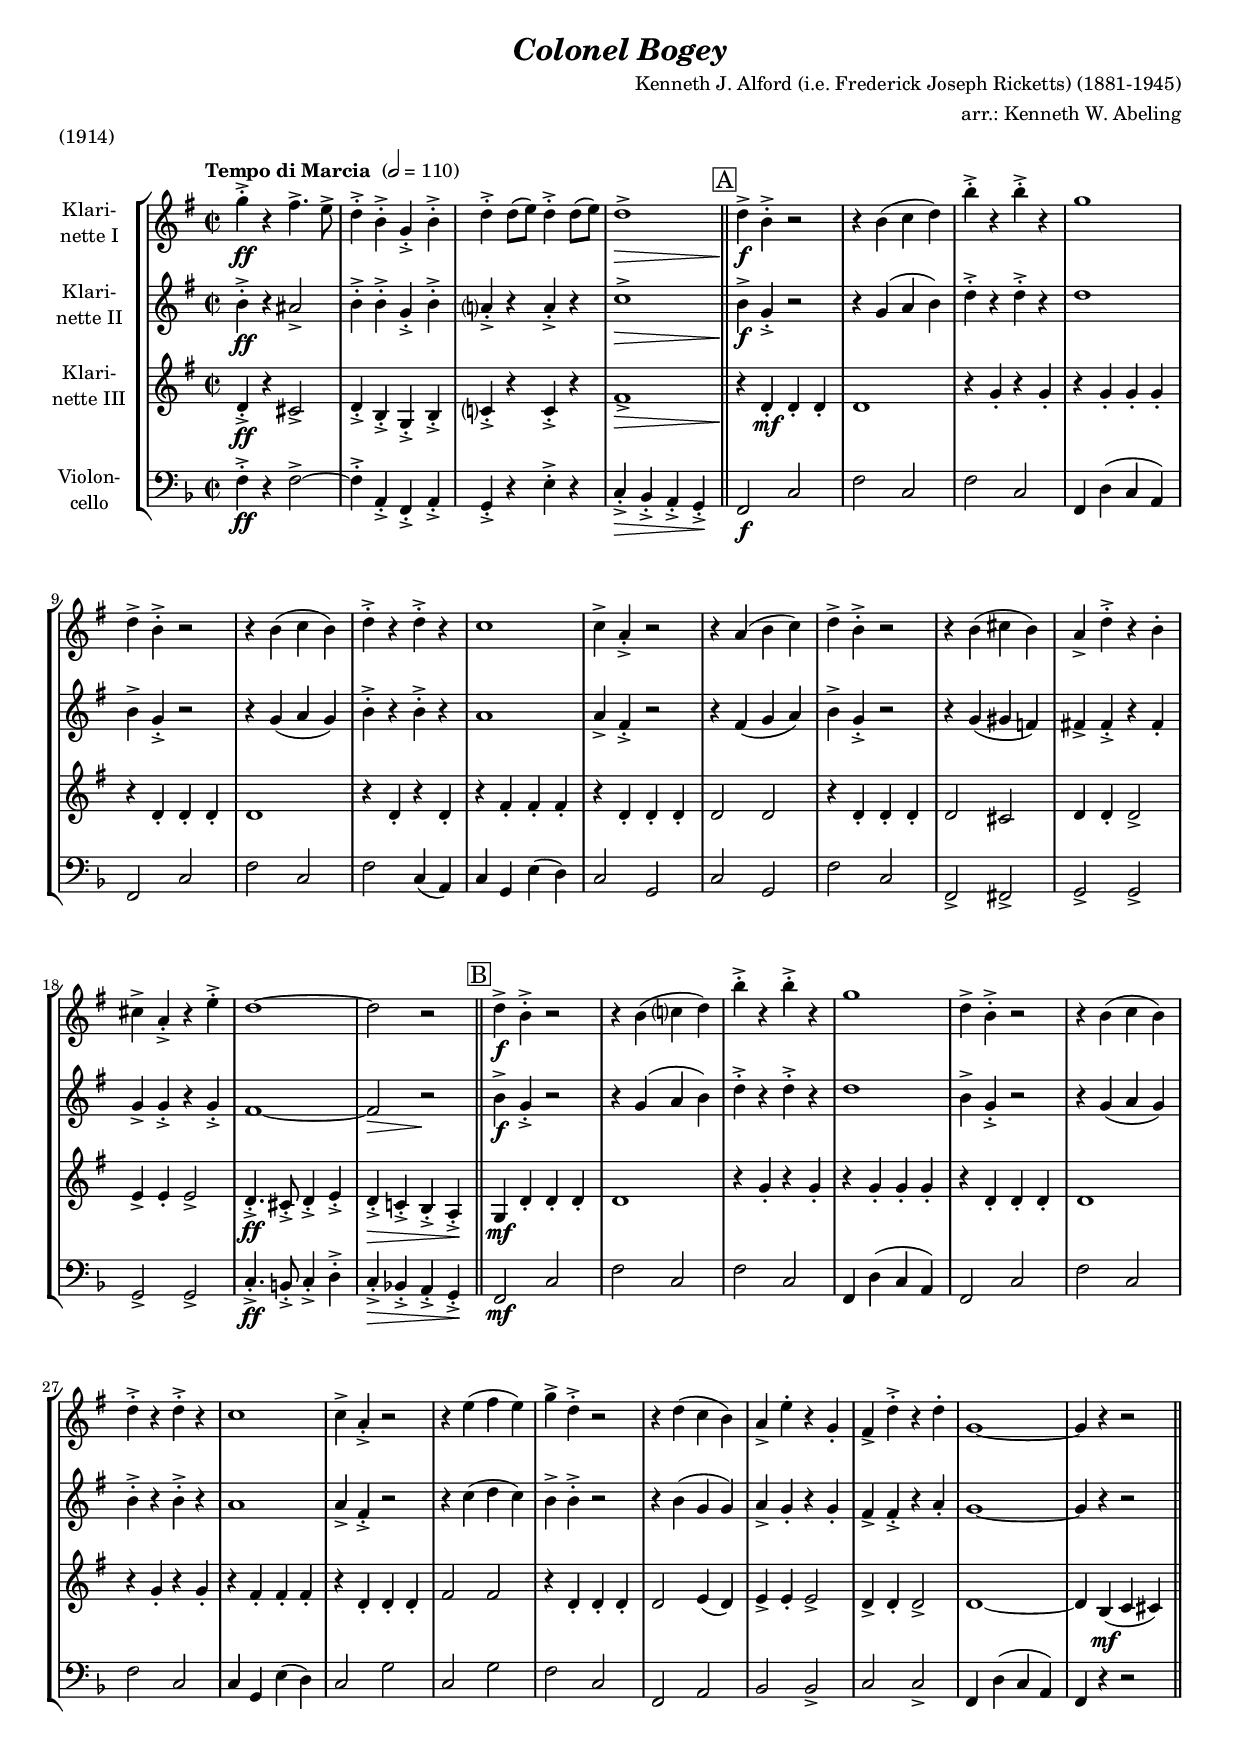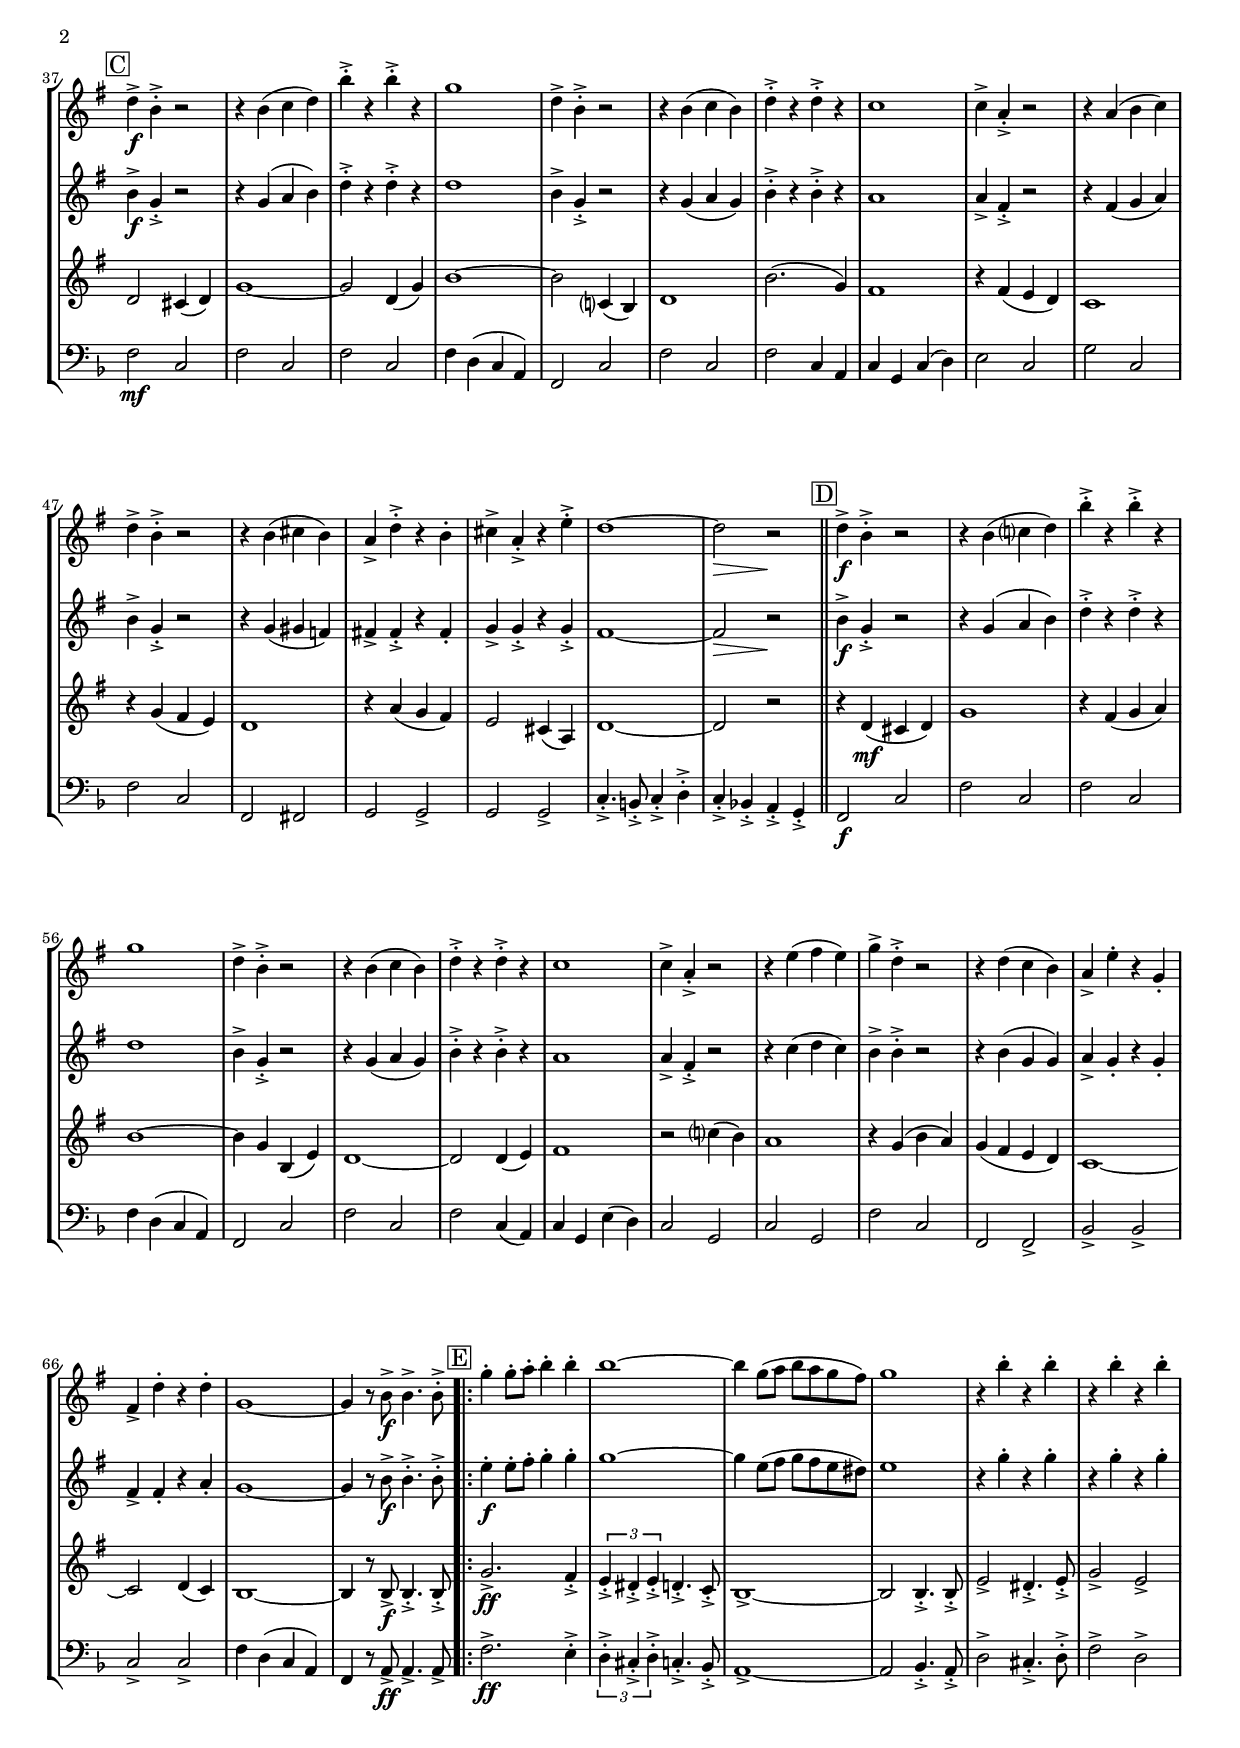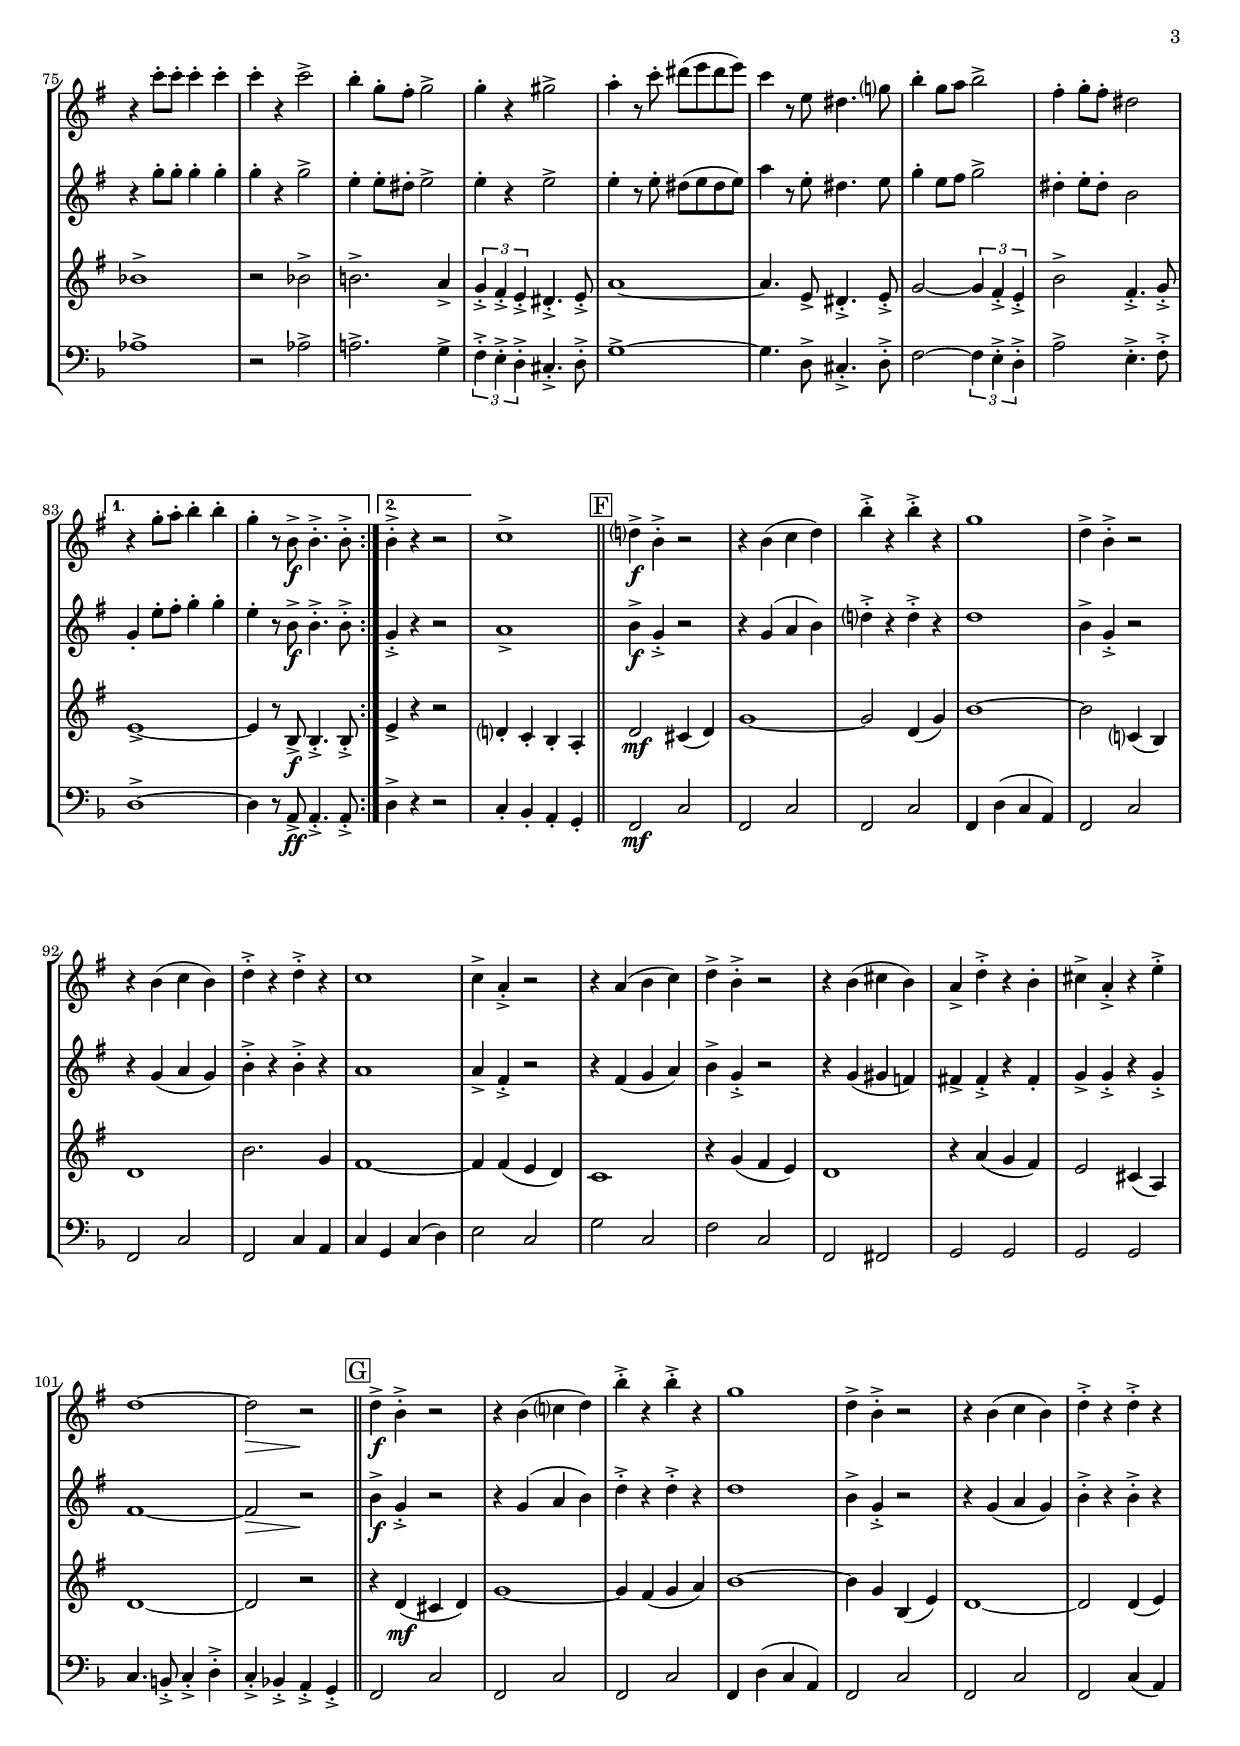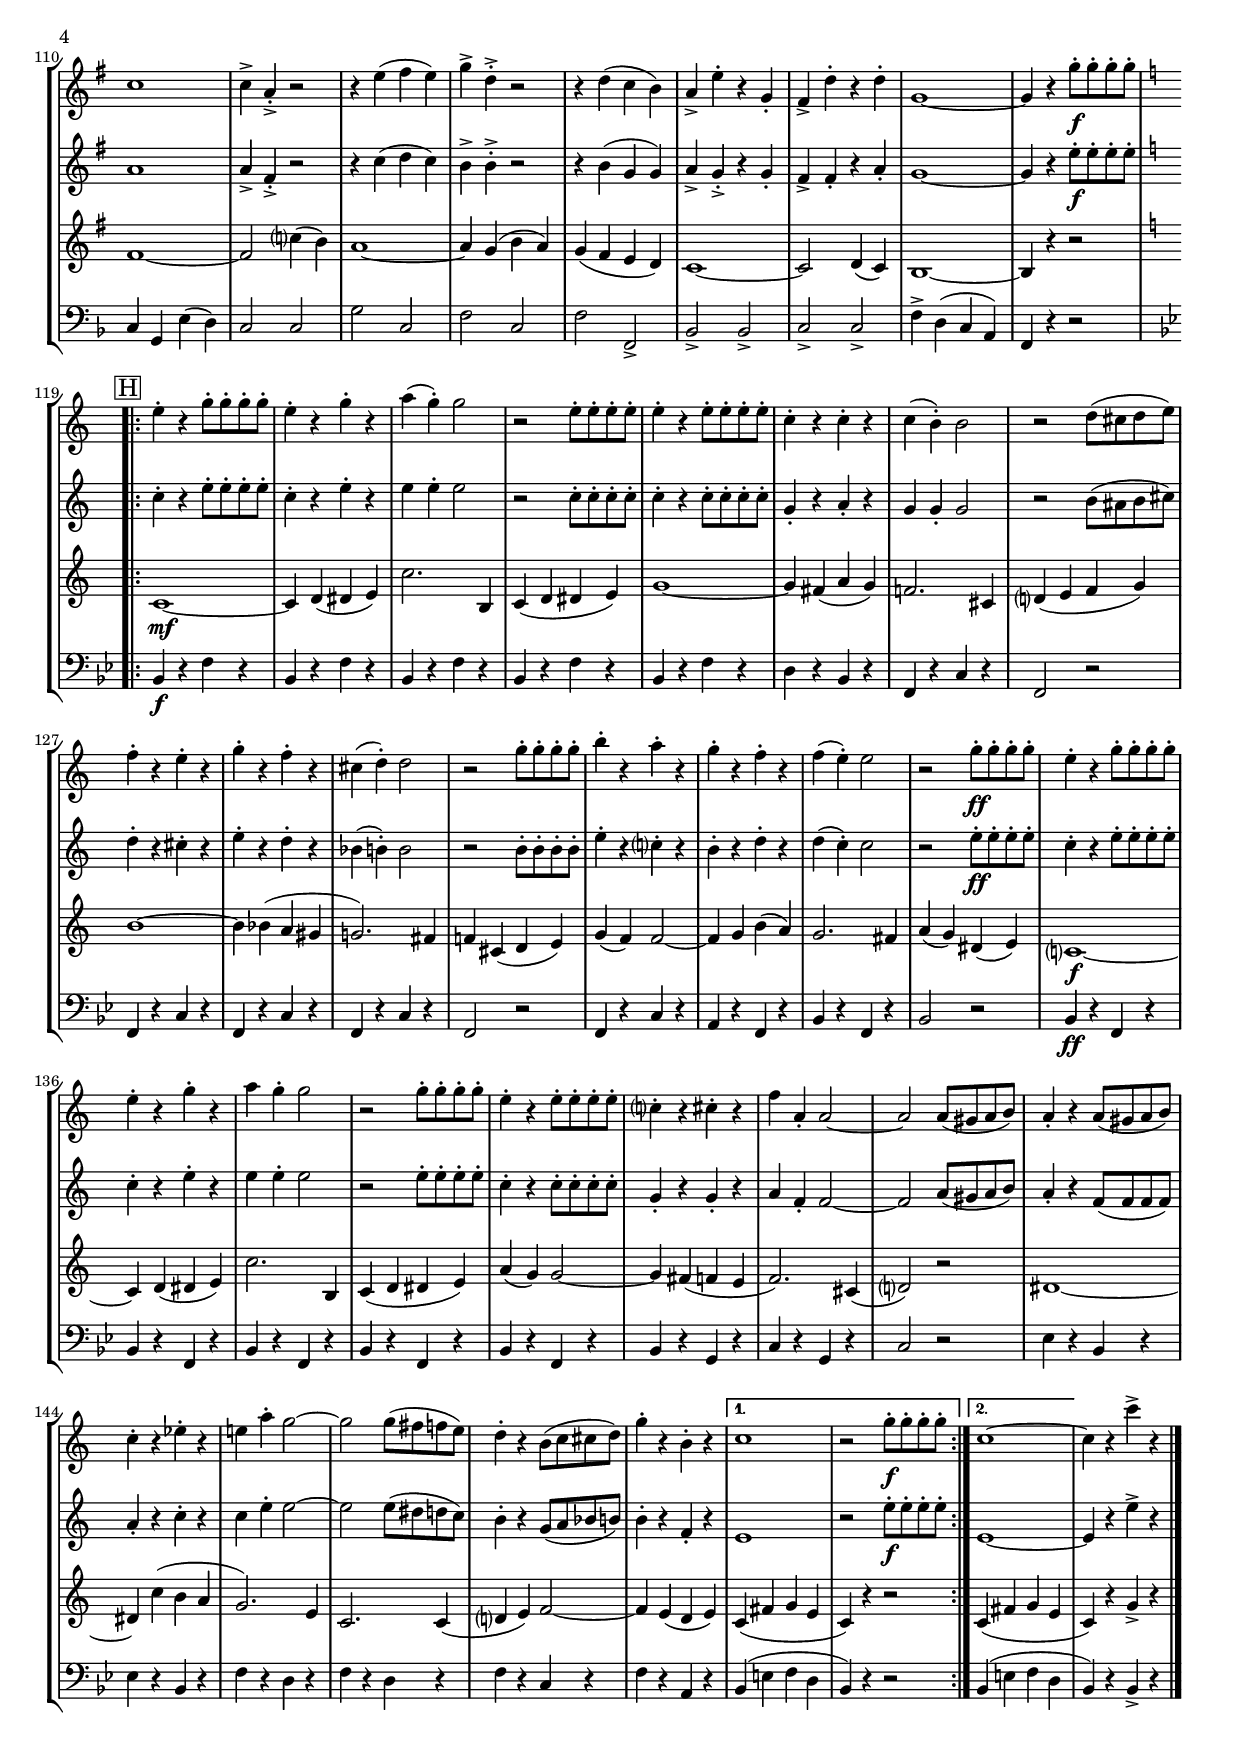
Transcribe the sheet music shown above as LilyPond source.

\version "2.18.2"
\include "deutsch.ly"
  
#(set-global-staff-size 16.75)

\header {
  title     = \markup \bold \italic "Colonel Bogey"
  composer  = "Kenneth J. Alford (i.e. Frederick Joseph Ricketts) (1881-1945)"
  arranger  = "arr.: Kenneth W. Abeling"
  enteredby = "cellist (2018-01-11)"
  piece     = "(1914)"
}

voiceconsts = {
  \key f \major
  \time 2/2
  \clef "treble"
%  \numericTimeSignature
  \compressFullBarRests
  % Set default beaming for all staves
% \set Timing.beamExceptions = #'()
% \set Timing.baseMoment     = #(ly:make-moment 1 4)
% \set Timing.beatStructure  = #'(1 1 1)
  \tempo "Tempo di Marcia " 2=110
}

micl = "clarinet"
mifl = "flute"
miob = "oboe"
mifh = "french horn"
misx = "tenor sax"
mist = "string ensemble 1"
miba = "cello"

boxa = { \bar "||" \mark \markup \box "A" }
boxb = { \bar "||" \mark \markup \box "B" }
boxc = { \bar "||" \mark \markup \box "C" }
boxd = { \bar "||" \mark \markup \box "D" }
boxe = \mark \markup \box "E"
boxf = { \bar "||" \mark \markup \box "F" }
boxg = { \bar "||" \mark \markup \box "G" }
boxh = { \mark \markup \box "H" \key b \major }

dcaf = \mark \markup \box "D.C. al Fine"
fine = \mark \markup \box "Fine"
rit  = \mark \markup \box "rit."

arco = \markup \bold \italic "arco"
dolc = \markup \italic "dolce"
pizz = \markup \bold \italic "pizz."
simi = \markup \italic "simile"

va = \relative c'' {
  \voiceconsts

  f4-.->\ff r e4.-> d8->
  c4-.-> a-.-> f-.-> a-.->
  c-.-> c8( d) c4-.-> c8( d)
  c1->\> \boxa
  c4->\!\f a-.-> r2
  r4 a( b c)

  a'-.-> r a-.-> r
  f1
  c4-> a-.-> r2
  r4 a( b a)
  c-.-> r c-.-> r
  b1
  b4-> g-.-> r2

  r4 g( a b)
  c-> a-.-> r2
  r4 a( h a)
  g-> c-.-> r a-.
  h-> g-.-> r d'-.->
  c1~
  c2\! r\! \boxb

  c4->\f a-.-> r2
  r4 a( b? c)
  a'-.-> r a-.-> r
  f1
  c4-> a-.-> r2
  r4 a( b a)
  c-.-> r c-.-> r

  b1
  b4-> g-.-> r2
  r4 d'( e d)
  f-> c-.-> r2
  r4 c( b a)
  g-> d'-. r f,-.

  e-> c'-.-> r c-.
  f,1~
  f4 r r2 \boxc
  c'4->\f a-.-> r2
  r4 a( b c)
  a'-.-> r a-.-> r

  f1
  c4-> a-.-> r2
  r4 a( b a)
  c-.-> r c-.-> r
  b1
  b4-> g-.-> r2

  r4 g( a b)
  c-> a-.-> r2
  r4 a( h a)
  g-> c-.-> r a-.
  h-> g-.-> r d'-.->
  c1~
  c2\> r\! \boxd

  c4->\f a-.-> r2
  r4 a( b? c)
  a'-.-> r a-.-> r
  f1
  c4-> a-.-> r2
  r4 a( b a)

  c-.-> r c-.-> r
  b1
  b4-> g-.-> r2
  r4 d'( e d)
  f-> c-.-> r2

  r4 c( b a)
  g-> d'-. r f,-.
  e-> c'-. r c-.
  f,1~
  f4 r8 a->\f a4.-> a8-.-> \boxe
  
  \repeat volta 2 {
    f'4-. f8-. g-. a4-. a-.
    a1~
    a4 f8( g a g f e)
    f1
    r4 a-. r a-.
    r a-. r a-.
    r b8-. b-. b4-. b-.
    b-. r b2->

    a4-. f8-. e-. f2->
    f4-. r fis2->
    g4-. r8 b-. cis( d cis d)
    b4 r8 d, cis4. f?8
    a4-. f8 g a2->
    e4-. f8-. e-. cis2
  }
  \alternative {
    { r4 f8-. g-. a4-. a-. | f-. r8 a,->\f a4.-.-> a8-.-> }
    { a4-.-> r r2 }
  }
  b1-> \boxf
  c?4->\f a-.-> r2
  r4 a( b c)
  a'4-.-> r a-.-> r
  f1
  c4-> a-.-> r2

  r4 a( b a)
  c-.-> r c-.-> r
  b1
  b4-> g-.-> r2
  r4 g( a b)
  c-> a-.-> r2
  r4 a( h a)
  g-> c-.-> r a-.
  h-> g-.-> r d'-.->

  c1~
  c2\> r\! \boxg
  c4->\f a-.-> r2
  r4 a( b? c)
  a'-.-> r a-.-> r
  f1
  c4-> a-.-> r2
  r4 a( b a)
  c-.-> r c-.-> r

  b1
  b4-> g-.-> r2
  r4 d'( e d)
  f-> c-.-> r2
  r4 c( b a)
  g-> d'-. r f,-.
  e-> c'-. r c-.
  f,1~
  f4 r f'8-.\f f-. f-. f-. \boxh
  
  \repeat volta 2 {
    d4-. r f8-. f-. f-. f-.
    d4-. r f-. r
    g( f)-. f2
    r d8-. d-. d-. d-.
    d4-. r d8-. d-. d-. d-.
    b4-. r b-. r
    b( a)-. a2

    r c8( h c d)
    es4-. r d-. r
    f-. r es-. r
    h( c)-. c2
    r f8-. f-. f-. f-.
    a4-. r g-. r
    f-. r es-. r
    es( d)-. d2

    r f8-.\ff f-. f-. f-.
    d4-. r f8-. f-. f-. f-.
    d4-. r f-. r
    g f-. f2
    r f8-. f-. f-. f-.
    d4-. r d8-. d-. d-. d-.

    b?4-. r h-. r
    es g,-. g2~
    g g8( fis g a)
    g4-. r g8( fis g a)
    b4-. r des-. r
    d! g-. f2~
    f f8( e es d)

    c4-. r a8( b h c)
    f4-. r a,-. r
  }
  \alternative {
    { b1 | r2 f'8-.\f f-. f-. f-. }
    { b,1~ }
  }
  b4 r b'-> r \bar "|."
}

vb = \relative c'' {
  \voiceconsts

  a4-.->\ff r gis2->
  a4-.-> a-.-> f-.-> a-.->
  g?-.-> r g-.-> r
  b1->\> \boxa
  a4->\!\f f-.-> r2
  r4 f( g a)

  c-.-> r c-.-> r
  c1
  a4-> f-.-> r2
  r4 f( g f)
  a-.-> r a-.-> r
  g1
  g4-> e-.-> r2

  r4 e( f g)
  a-> f-.-> r2
  r4 f( fis es)
  e!-> e-.-> r e-.
  f-> f-.-> r f-.->
  e1~
  e2\> r\! \boxb

  a4->\f f-.-> r2
  r4 f( g a)
  c-.-> r c-.-> r
  c1
  a4-> f-.-> r2
  r4 f( g f)
  a-.-> r a-.-> r

  g1
  g4-> e-.-> r2
  r4 b'( c b)
  a-> a4-.-> r2
  r4 a( f f)
  g-> f-. r f-.

  e-> e-.-> r g-.
  f1~
  f4 r r2 \boxc
  a4->\f f-.-> r2
  r4 f( g a)
  c-.-> r c-.-> r

  c1
  a4-> f-.-> r2
  r4 f( g f)
  a-.-> r a-.-> r
  g1
  g4-> e-.-> r2

  r4 e( f g)
  a-> f-.-> r2
  r4 f( fis es)
  e!-> e-.-> r e-.
  f-> f-.-> r f-.->
  e1~
  e2\> r\! \boxd

  a4->\f f-.-> r2
  r4 f( g a)
  c-.-> r c-.-> r
  c1
  a4-> f-.-> r2
  r4 f( g f)

  a-.-> r a-.-> r
  g1
  g4-> e-.-> r2
  r4 b'( c b)
  a-> a-.-> r2

  r4 a( f f)
  g-> f-. r f-.
  e-> e-. r g-.
  f1~
  f4 r8 a->\f a4.-.-> a8-.-> \boxe
  
  \repeat volta 2 {
    d4-.\f d8-. e-. f4-. f-.
    f1~
    f4 d8( e f e d cis)
    d1
    r4 f-. r f-.
    r f-. r f-.
    r f8-. f-. f4-. f-.
    f-. r f2->

    d4-. d8-. cis-. d2->
    d4-. r d2->
    d4-. r8 d-. cis( d cis d)
    g4 r8 d-. cis4. d8
    f4-. d8 e f2->
    cis4-. d8-. cis-. a2
  }
  \alternative {
    { f4-. d'8-. e-. f4-. f-. | d-. r8 a->\f a4.-.-> a8-.-> }
    { f4-.-> r r2 }
  }
  g1-> \boxf
  a4->\f f-.-> r2
  r4 f( g a)
  c?-.-> r c-.-> r
  c1
  a4-> f-.-> r2

  r4 f( g f)
  a-.-> r a-.-> r
  g1
  g4-> e-.-> r2
  r4 e( f g)
  a-> f-.-> r2
  r4 f( fis es)
  e!-> e-.-> r e-.
  f-> f-.-> r f-.->

  e1~
  e2\> r\! \boxg
  a4->\f f-.-> r2
  r4 f( g a)
  c-.-> r c-.-> r
  c1
  a4-> f-.-> r2
  r4 f( g f)
  a-.-> r a-.-> r

  g1
  g4-> e-.-> r2
  r4 b'( c b)
  a-> a-.-> r2
  r4 a( f f)
  g-> f-.-> r f-.
  e-> e-. r g-.
  f1~
  f4 r d'8-.\f d-. d-. d-. \boxh
  \repeat volta 2 {
    b4-. r d8-. d-. d-. d-.
    b4-. r d-. r
    d d-. d2
    r b8-. b-. b-. b-.
    b4-. r b8-. b-. b-. b-.
    f4-. r g-. r
    f f-. f2

    r a8( gis a h)
    c4-. r h-. r
    d-. r c-. r
    as( a)-. a2
    r a8-. a-. a-. a-.
    d4-. r b?-. r
    a-. r c-. r
    c( b)-. b2

    r d8-.\ff d-. d-. d-.
    b4-. r d8-. d-. d-. d-.
    b4-. r d-. r
    d d-. d2
    r d8-. d-. d-. d-.
    b4-. r b8-. b-. b-. b-.

    f4-. r f-. r
    g es-. es2~
    es g8( fis g a)
    g4-. r es8( es es es)
    g4-. r b-. r
    b d-. d2~
    d d8( cis c b)

    a4-. r f8( g as a)
    a4-. r es-. r
  }
  \alternative {
    { d1 | r2 d'8-.\f d-. d-. d-. }
    { d,1~ }
  }
  d4 r d'-> r \bar "|."
}

vc = \relative c' {
  \voiceconsts

  c4-.->\ff r h2->
  c4-.-> a-.-> f-.-> a-.->
  b?-.-> r b-.-> r
  e1->\> \boxa
  r4\! c-.\mf c-. c-.
  c1

  r4 f-. r f-.
  r f-. f-. f-.
  r c-. c-. c-.
  c1
  r4 c-. r c-.
  r e-. e-. e-.
  r c-. c-. c-.

  c2 c
  r4 c-. c-. c-.
  c2 h
  c4 c-. c2->
  d4-> d-. d2->
  c4.-.->\ff h8-.-> c4-.-> d-.->
  c-.->\> b!-.-> a-.-> g-.->\! \boxb

  f\mf c'-. c-. c-.
  c1
  r4 f-. r f-.
  r f-. f-. f-.
  r c-. c-. c-.
  c1
  r4 f-. r f-.

  r e-. e-. e-.
  r c-. c-. c-.
  e2 e
  r4 c-. c-. c-.
  c2 d4( c)
  d-> d-. d2->

  c4-> c-. c2->
  c1~
  c4 a(\mf b h) \boxc
  c2 h4( c)
  f1~
  f2 c4( f)

  a1~
  a2 b,?4( a)
  c1
  a'2.( f4)
  e1
  r4 e( d c)

  b1
  r4 f'( e d)
  c1
  r4 g'( f e)
  d2 h4( g)
  c1~
  c2 r \boxd

  r4 c(\mf h c)
  f1
  r4 e( f g)
  a1~
  a4 f a,( d)
  c1~

  c2 c4( d)
  e1
  r2 b'?4( a)
  g1
  r4 f( a g)

  f( e d c)
  b1~
  b2 c4( b)
  a1~
  a4 r8 a->\f a4.-.-> a8-.-> \boxe
  
  \repeat volta 2 {
    f'2.->\ff e4-.->
    \tuplet 3/2 2 { d-.-> cis-.-> d-.-> } c4.-.-> b8-.->
    a1~->
    a2 a4.-.-> a8-.->
    d2-> cis4.-.-> d8-.->
    f2-> d->
    as'1->
    r2 as->

    a!2.-> g4->
    \tuplet 3/2 2 { f-.-> e-.-> d-.-> } cis4.-.-> d8-.->
    g1~
    g4. d8-> cis4.-.-> d8-.->
    f2~ \tuplet 3/2 2 { f4 e-.-> d-.-> }
    a'2-> e4.-.-> f8-.->
  }
  \alternative {
    { d1~-> | d4 r8 a->\f a4.-.-> a8-.-> }
    { d4-> r r2 }
  }
  c?4-. b-. a-. g-. \boxf
  c2\mf h4( c)
  f1~
  f2 c4( f)
  a1~
  a2 b,?4( a)

  c1
  a'2. f4
  e1~
  e4 e( d c)
  b1
  r4 f'( e d)
  c1
  r4 g'( f e)
  d2 h4( g)

  c1~
  c2 r \boxg
  r4 c(\mf h c)
  f1~
  f4 e( f g)
  a1~
  a4 f a,( d)
  c1~
  c2 c4( d)

  e1~
  e2 b'?4( a)
  g1~
  g4 f( a g)
  f( e d c)
  b1~
  b2 c4( b)
  a1~
  a4 r r2 \boxh
  
  \repeat volta 2 {
    b1~\mf
    b4 c( cis d)
    b'2. a,4
    b( c cis d)
    f1~
    f4 e( g f)
    es!2. h4

    c?( d es f)
    a1~
    a4 as( g fis
    f!2.) e4
    es! h( c d)
    f( es) es2~
    es4 f a( g)
    f2. e4

    g( f) cis( d)
    b?1~\f
    b4 c( cis d)
    b'2. a,4
    b( c cis d)
    g( f) f2~

    f4 e( es d
    es2.) h4(
    c?2) r
    cis1~
    cis4 b'( a g
    f2.) d4
    b2. b4(

    c? d) es2~
    es4 d( c d)
  }
  \alternative {
    { b( e f d | b) r r2 }
    { b4( e f d }
  }
  b) r f'-> r \bar "|."
}

vd = \relative c {
  \voiceconsts
  \clef "bass"

  f4-.->\ff r f2~->
  f4-.-> a,-.-> f-.-> a-.->
  g-.-> r e'-.-> r
  c-.->\> b-.-> a-.-> g-.->\! \boxa
  f2\f c'
  f c

  f c
  f,4 d'( c a)
  f2 c'
  f c
  f c4( a)
  c g e'( d)
  c2 g

  c g
  f' c
  f,-> fis->
  g-> g->
  g-> g->
  c4.-.->\ff h8-.-> c4-.-> d-.->
  c-.->\> b!-.-> a-.-> g-.->\! \boxb

  f2\mf c'
  f c
  f c
  f,4 d'( c a)
  f2 c'
  f c
  f c

  c4 g e'( d)
  c2 g'
  c, g'
  f c
  f, a
  b b->

  c c->
  f,4 d'( c a)
  f r r2 \boxc
  f'\mf c
  f c
  f c

  f4 d( c a)
  f2 c'
  f c
  f c4 a
  c g c( d)
  e2 c

  g' c,
  f c
  f, fis
  g g->
  g g->
  c4.-.-> h8-.-> c4-.-> d-.->
  c-.-> b!-.-> a-.-> g-.-> \boxd

  f2\f c'
  f c
  f c
  f4 d( c a)
  f2 c'
  f c

  f c4( a)
  c g e'( d)
  c2 g
  c g
  f' c

  f, f->
  b-> b->
  c-> c->
  f4 d( c a)
  f r8 a->\ff a4.-> a8-> \boxe
  
  \repeat volta 2 {
    f'2.->\ff e4-.->
    \tuplet 3/2 2 { d-.-> cis-.-> d-.-> } c4.-.-> b8-.->
    a1~->
    a2 b4.-.-> a8-.->
    d2-> cis4.-.-> d8-.->
    f2-> d->
    as'1->
    r2 as->

    a!2.-> g4->
    \tuplet 3/2 2 { f-.-> e-.-> d-.-> } cis4.-.-> d8-.->
    g1~->
    g4. d8-> cis4.-.-> d8-.->
    f2~ \tuplet 3/2 2 { f4 e-.-> d-.-> }
    a'2-> e4.-.-> f8-.->
  }
  \alternative {
    { d1~-> | d4 r8 a->\ff a4.-.-> a8-.-> }
    { d4-> r r2 }
  }
  c4-. b-. a-. g-. \boxf
  f2\mf c'
  f, c'
  f, c'
  f,4 d'( c a)
  f2 c'

  f, c'
  f, c'4 a
  c g c( d)
  e2 c
  g' c,
  f c
  f, fis
  g g
  g g

  c4. h8-.-> c4-.-> d-.->
  c-.-> b!-.-> a-.-> g-.-> \boxg
  f2 c'
  f, c'
  f, c'
  f,4 d'( c a)
  f2 c'
  f, c'
  f, c'4( a)

  c g e'( d)
  c2 c
  g' c,
  f c
  f f,->
  b-> b->
  c-> c->
  f4-> d( c a)
  f r r2 \boxh

  \repeat volta 2 {
    b4\f r f' r
    b, r f' r
    b, r f' r
    b, r f' r
    b, r f' r
    d r b r
    f r c' r

    f,2 r
    f4 r c' r
    f, r c' r
    f, r c' r
    f,2 r
    f4 r c' r
    a r f r
    b r f r

    b2 r
    b4\ff r f r
    b r f r
    b r f r
    b r f r
    b r f r

    b r g r
    c r g r
    c2 r
    es4 r b r
    es r b r
    f' r d r
    f r d r

    f r c r
    f r a, r
  }
  \alternative {
    { b( e f d | b) r r2 }
    { b4( e f d }
  }
  b) r b-> r \bar "|."
}


music = \new StaffGroup <<

      \new Staff {
	\set Staff.midiInstrument = \micl
	\set Staff.instrumentName = \markup \center-column { "Klari-" "nette I" }
	\transpose f g { \va }
      }

      \new Staff {
	\set Staff.midiInstrument = \micl
	\set Staff.instrumentName = \markup \center-column { "Klari-" "nette II" }
	\transpose f g { \vb }
      }

      \new Staff {
	\set Staff.midiInstrument = \micl
	\set Staff.instrumentName = \markup \center-column { "Klari-" "nette III" }
	\transpose f g { \vc }
      }

      \new Staff {
	\set Staff.midiInstrument = \miba
	\set Staff.instrumentName = \markup \center-column { "Violon-" "cello" }
	\transpose f f { \vd }
      }
>>

\book {
  \score {
    \music
    \layout {}
  }

  \score {
    \unfoldRepeats \music

    \midi {
      \context {
        \Score
      }
    }
  }
}
